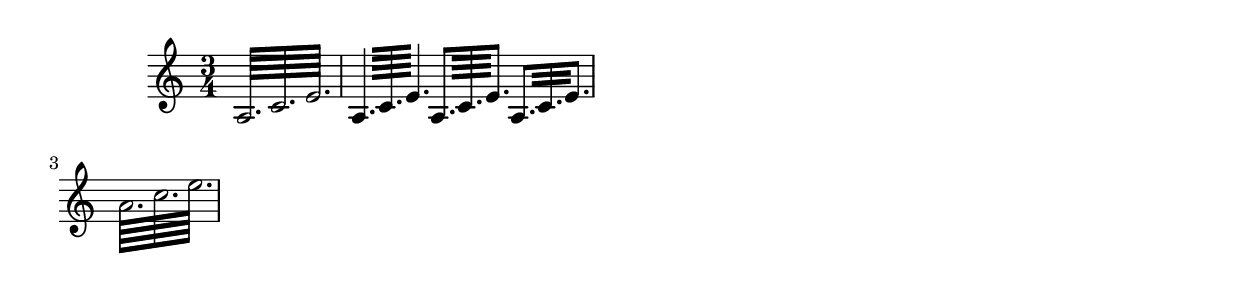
\version "2.19.21"

\header {
  texidoc = "A tremolo can have more than two notes. Also check that
linebreaks between tremolos still work and that empty tremolos don't crash."
}

\paper { ragged-right = ##t }
\score {
  \new Staff \relative {
    \time 3/4
    \repeat tremolo 16 { a64 c e } |
    \repeat tremolo 8 { a,64 c e }
    \repeat tremolo 4 { a,64 c e }
    \repeat tremolo 2 { a,32 c e } |\break
    \repeat tremolo 16 { a64 c e }
    \repeat tremolo 8 {} |
  }
}
